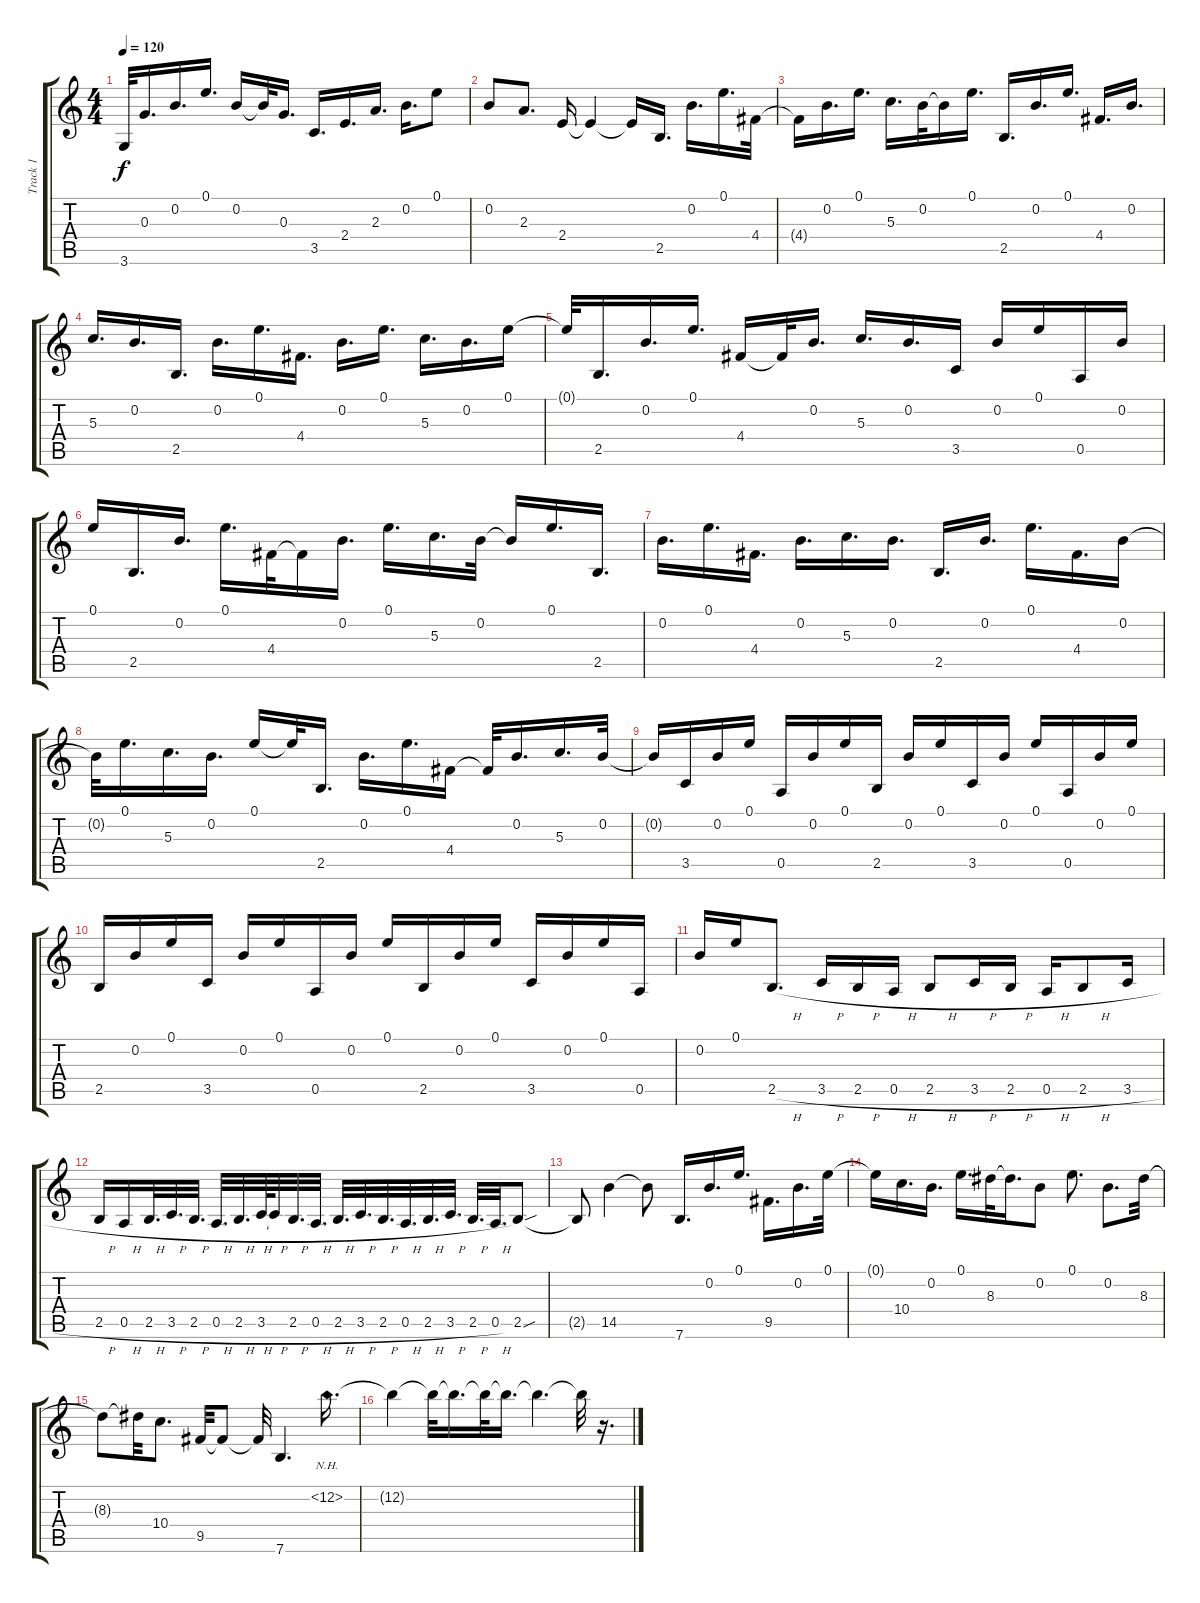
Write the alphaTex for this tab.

\track ("Track 1" "Track 1") {instrument acousticguitarsteel}
\staff {score tabs}
\tuning (E4 B3 G3 D3 A2 E2) {hide}
\ts (4 4)
\tempo 120
\clef g2
\ks aminor
3.6{t}.32{dy f} 0.3.16{d} 0.2.16{d} 0.1.16{d} 0.2.16 0.2{t}.32 0.3.16{d} 3.5.16{d} 2.4.16{d} 2.3.16{d} 0.2.16{d} 0.1.8 |
0.2.8 2.3.8{d} 2.4.16 2.4{t}.4 2.4{t}.16 2.5.16{d} 0.2.16{d} 0.1.16{d} 4.4.32 |
4.4{t}.16 0.2.16{d} 0.1.16{d} 5.3.16{d} 0.2.32 0.2{t}.16 0.1.16{d} 2.5.16{d} 0.2.16{d} 0.1.16{d} 4.4.16{d} 0.2.16{d} |
5.3.16{d} 0.2.16{d} 2.5.16{d} 0.2.16{d} 0.1.16{d} 4.4.16{d} 0.2.16{d} 0.1.16{d} 5.3.16{d} 0.2.16{d} 0.1.16 |
0.1{t}.32 2.5.16{d} 0.2.16{d} 0.1.16{d} 4.4.16 4.4{t}.32 0.2.16{d} 5.3.16{d} 0.2.16{d} 3.5.16 0.2.16 0.1.16 0.5.16 0.2.16 |
0.1.16 2.5.16{d} 0.2.16{d} 0.1.16{d} 4.4.32 4.4{t}.16 0.2.16{d} 0.1.16{d} 5.3.16{d} 0.2.32 0.2{t}.16 0.1.16{d} 2.5.16{d} |
0.2.16{d} 0.1.16{d} 4.4.16{d} 0.2.16{d} 5.3.16{d} 0.2.16{d} 2.5.16{d} 0.2.16{d} 0.1.16{d} 4.4.16{d} 0.2.16 |
0.2{t}.32 0.1.16{d} 5.3.16{d} 0.2.16{d} 0.1.16 0.1{t}.32 2.5.16{d} 0.2.16{d} 0.1.16{d} 4.4.16 4.4{t}.32 0.2.16{d} 5.3.16{d} 0.2.32 |
0.2{t}.16 3.5.16 0.2.16 0.1.16 0.5.16 0.2.16 0.1.16 2.5.16 0.2.16 0.1.16 3.5.16 0.2.16 0.1.16 0.5.16 0.2.16 0.1.16 |
2.5.16 0.2.16 0.1.16 3.5.16 0.2.16 0.1.16 0.5.16 0.2.16 0.1.16 2.5.16 0.2.16 0.1.16 3.5.16 0.2.16 0.1.16 0.5.16 |
0.2.16 0.1.16 2.5{h}.8{d} 3.5{h}.16 2.5{h}.16 0.5{h}.16 2.5{h}.8 3.5{h}.16 2.5{h}.16 0.5{h}.16 2.5{h}.8 3.5{h}.16 |
2.5{h}.16 0.5{h}.16 2.5{h}.32{d} 3.5{h}.32{d} 2.5{h}.32{d} 0.5{h}.32{d} 2.5{h}.32{d} 3.5{h}.64 3.5{h t}.32 2.5{h}.32{d} 0.5{h}.32{d} 2.5{h}.32{d} 3.5{h}.32{d} 2.5{h}.32{d} 0.5{h}.32{d} 2.5{h}.32{d} 3.5{h}.32{d} 2.5{h}.32{d} 0.5{h}.32{d} 2.5{sou}.8 |
2.5{t}.8 14.5.4 14.5{t}.8 7.6.16{d} 0.2.16{d} 0.1.16{d} 9.5.16{d} 0.2.16{d} 0.1.32 |
0.1{t}.16 10.4.16{d} 0.2.16{d} 0.1.16{d} 8.3.32 8.3{t}.16{d} 0.2.8 0.1.8{d} 0.2.8{d} 8.3.32 |
8.3{t}.8 8.3{t}.32 10.4.8{d} 9.5.32 9.5{t}.8 9.5{t}.32 7.6.4{d} 12.2{nh}.16{d} |
12.2{t}.4 12.2{t}.32 12.2{t}.16{d} 12.2{t}.32 12.2{t}.16{d} 12.2{t}.4{d} 12.2{t}.32 r.16{d}
